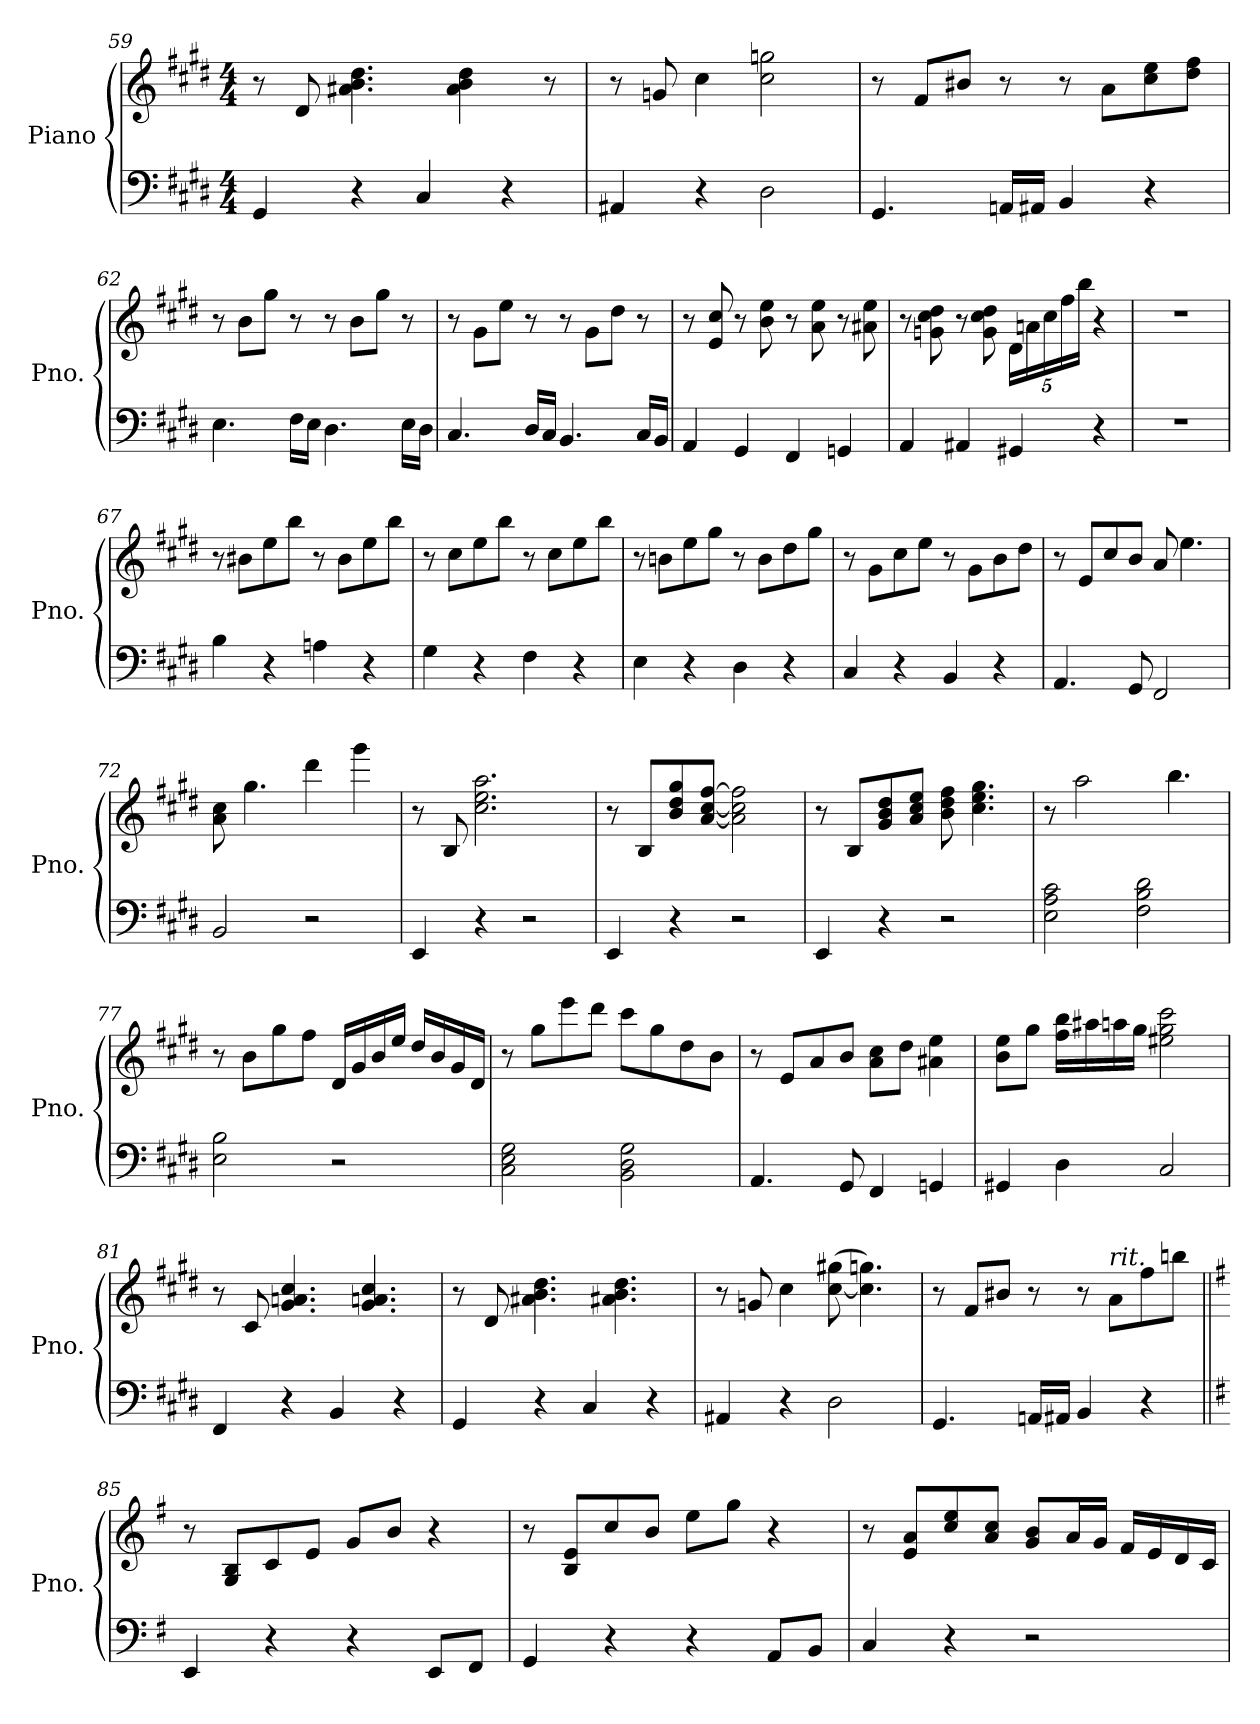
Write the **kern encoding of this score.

**kern	**kern
*part1	*part1
*staff2	*staff1
*I"Piano	*
*I'Pno.	*
*clefF4	*clefG2
*k[f#c#g#d#]	*k[f#c#g#d#]
*M4/4	*M4/4
=59	=59
4GG#/	8r
.	8d#/
4r	4.a#X\ 4.b\ 4.dd#\
4C#/	.
.	4a#\ 4b\ 4dd#\
4r	.
.	8r
=60	=60
4AA#X/	8r
.	8gn/
4r	4cc#\
2D#\	2cc#\ 2ggn\
!!LO:LB:g=z
=61	=61
4.GG#/	8r
.	8f#/L
.	8b#X/J
16AAn/LL	8r
16AA#X/JJ	.
4BB/	8r
.	8a\L
4r	8cc#\ 8ee\
.	8dd#\ 8ff#\J
=62	=62
4.E\	8r
.	8b\L
.	8gg#\J
16F#\LL	8r
16E\JJ	.
4.D#\	8r
.	8b\L
.	8gg#\J
16E\LL	8r
16D#\JJ	.
=63	=63
4.C#/	8r
.	8g#\L
.	8ee\J
16D#/LL	8r
16C#/JJ	.
4.BB/	8r
.	8g#\L
.	8dd#\J
16C#/LL	8r
16BB/JJ	.
=64	=64
4AA/	8r
.	8e/ 8cc#/
4GG#/	8r
.	8b\ 8ee\
4FF#/	8r
.	8a\ 8ee\
4GGn/	8r
.	8a#X\ 8ee\
!!LO:PB:g=z
=65	=65
4AA/	8r
.	8gn\ 8cc#\ 8dd#\
4AA#X/	8r
.	8g\ 8cc#\ 8dd#\
*	*Xbrackettup
4GG#X/	20d#\LL
.	20an\
.	20cc#\
.	20ff#\
.	20bb\JJ
4r	4r
=66	=66
1r	1r
=67	=67
4B\	8r
.	8b#X\L
4r	8ee\
.	8bb\J
4An\	8r
.	8b#\L
4r	8ee\
.	8bb\J
=68	=68
4G#\	8r
.	8cc#\L
4r	8ee\
.	8bb\J
4F#\	8r
.	8cc#\L
4r	8ee\
.	8bb\J
=69	=69
4E\	8r
.	8bn\L
4r	8ee\
.	8gg#\J
4D#\	8r
.	8b\L
4r	8dd#\
.	8gg#\J
!!LO:LB:g=z
=70	=70
4C#/	8r
.	8g#\L
4r	8cc#\
.	8ee\J
4BB/	8r
.	8g#\L
4r	8b\
.	8dd#\J
=71	=71
4.AA/	8r
.	8e/L
.	8cc#/
8GG#/	8b/J
2FF#/	8a/
.	4.ee\
=72	=72
2BB/	8a\ 8cc#\
.	4.gg#\
2r	4ddd#\
.	4ggg#\
=73	=73
4EE/	8r
.	8B/
4r	2.cc#\ 2.ee\ 2.aa\
2r	.
=74	=74
4EE/	8r
.	8B/L
4r	8b/ 8dd#/ 8gg#/
.	[8a/ [8cc#/ [8ff#/J
2r	2a\] 2cc#\] 2ff#\]
=75	=75
4EE/	8r
.	8B/L
4r	8g#/ 8b/ 8dd#/
.	8a/ 8cc#/ 8ee/J
2r	8b\ 8dd#\ 8ff#\
.	4.cc#\ 4.ee\ 4.gg#\
!!LO:LB:g=z
=76	=76
2E\ 2A\ 2c#\	8r
.	2aa\
2F#\ 2B\ 2d#\	.
.	4.bb\
=77	=77
2E\ 2B\	8r
.	8b\L
.	8gg#\
.	8ff#\J
2r	16d#/LL
.	16g#/
.	16b/
.	16ee/JJ
.	16dd#/LL
.	16b/
.	16g#/
.	16d#/JJ
=78	=78
2C#\ 2E\ 2G#\	8r
.	8gg#\L
.	8eee\
.	8ddd#\J
2BB\ 2D#\ 2G#\	8ccc#\L
.	8gg#\
.	8dd#\
.	8b\J
=79	=79
4.AA/	8r
.	8e/L
.	8a/
8GG#/	8b/J
4FF#/	8a\ 8cc#\L
.	8dd#\J
4GGn/	4a#X\ 4ee\
=80	=80
4GG#X/	8b\ 8ee\L
.	8gg#\J
4D#\	16ff#\ 16bb\LL
.	16aa#X\
.	16aan\
.	16gg#\JJ
2C#/	2ee#X\ 2gg#\ 2ccc#\
!!LO:LB:g=z
=81	=81
4FF#/	8r
.	8c#/
4r	4.g#/ 4.an/ 4.cc#/
4BB/	.
.	4.g#/ 4.an/ 4.cc#/
4r	.
=82	=82
4GG#/	8r
.	8d#/
4r	4.a#X\ 4.b\ 4.dd#\
4C#/	.
.	4.a#X\ 4.b\ 4.dd#\
4r	.
=83	=83
4AA#X/	8r
.	8gn/
4r	4cc#\
2D#\	([8cc#\ 8gg#X\
.	4.cc#\] 4.ggn\)
=84	=84
4.GG#/	8r
.	8f#/L
.	8b#X/J
16AAn/LL	8r
16AA#X/JJ	.
4BB/	8r
!	!LO:TX:a:i:t=rit.
.	8a\L
4r	8ff#\
.	8bbn\J
!!LO:LB:g=z
=85||	=85||
*k[f#]	*k[f#]
*	*MM66
4EE/	8r
.	8G/ 8B/L
4r	8c/
.	8e/J
4r	8g/L
.	8b/J
8EE/L	4r
8FF#/J	.
=86	=86
4GG/	8r
.	8B/ 8e/L
4r	8cc/
.	8b/J
4r	8ee\L
.	8gg\J
8AA/L	4r
8BB/J	.
=87	=87
4C/	8r
.	8e/ 8a/L
4r	8cc/ 8ee/
.	8a/ 8cc/J
2r	8g/ 8b/L
.	16a/L
.	16g/JJ
.	16f#/LL
.	16e/
.	16d/
.	16c/JJ
=	=
*-	*-
